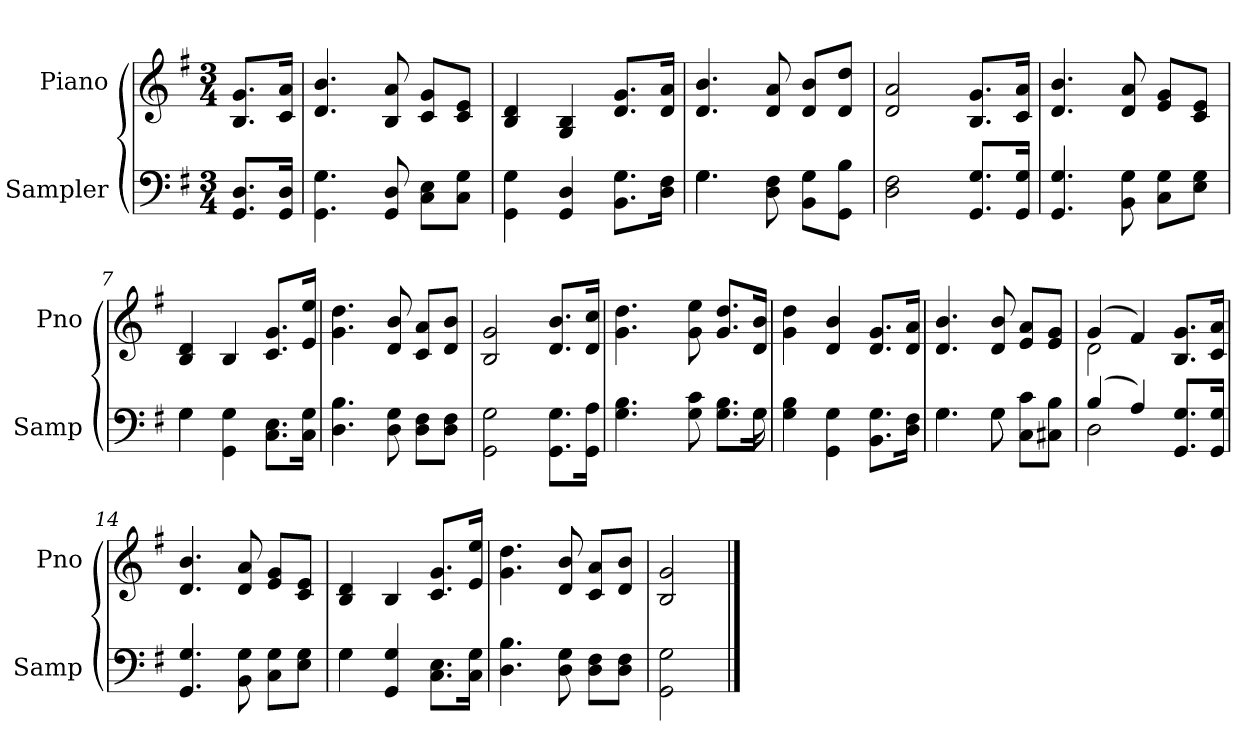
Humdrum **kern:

**kern	**kern
*part2	*part1
*staff2	*staff1
*I"Sampler	*I"Piano
*I'Samp	*I'Pno
*clefF4	*clefG2
*k[f#]	*k[f#]
*G:	*G:
*M3/4	*M3/4
=1	=1
8.GG/ 8.D/L	8.B/ 8.g/L
16GG/ 16D/Jk	16c/ 16a/Jk
=2	=2
4.GG\ 4.G\	4.d 4.b
8GG 8D	8B 8a
8C\ 8E\L	8c/ 8g/L
8C\ 8G\J	8c/ 8e/J
=3	=3
4GG\ 4G\	4B 4d
4GG 4D	4G 4B
8.BB\ 8.G\L	8.d/ 8.g/L
16D\ 16F#\Jk	16d/ 16a/Jk
=4	=4
*^	*
4.G\	4.G	4.d 4.b
8D 8F#	4.ryy	8d 8a
8BB\ 8G\L	.	8d/ 8b/L
8GG\ 8B\J	.	8d/ 8dd/J
*v	*v	*
=5	=5
2D 2F#	2d 2a
8.GG/ 8.G/L	8.B/ 8.g/L
16GG/ 16G/Jk	16c/ 16a/Jk
=6	=6
4.GG 4.G	4.d 4.b
8BB 8G	8d 8a
8C\ 8G\L	8e/ 8g/L
8E\ 8G\J	8c/ 8e/J
=7	=7
*^	*
4G\	4G	4B 4d
4GG\ 4G\	2ryy	4B
8.C\ 8.E\L	.	8.c/ 8.g/L
16C\ 16G\Jk	.	16e/ 16ee/Jk
*v	*v	*
=8	=8
4.D 4.B	4.g 4.dd
8D 8G	8d 8b
8D\ 8F#\L	8c/ 8a/L
8D\ 8F#\J	8d/ 8b/J
=9	=9
2GG\ 2G\	2B 2g
8.GG\ 8.G\L	8.d/ 8.b/L
16GG\ 16A\Jk	16d/ 16cc/Jk
=10	=10
*^	*
4.G 4.B	8.ryy	4.g 4.dd
*v	*v	*
8G 8c	8g 8ee
8.G\ 8.B\L	8.g/ 8.dd/L
*^	*
16G\Jk	16G	16d/ 16b/Jk
*v	*v	*
=11	=11
4G 4B	4g 4dd
4GG\ 4G\	4d 4b
8.BB\ 8.G\L	8.d/ 8.g/L
16D\ 16F#\Jk	16d/ 16a/Jk
=12	=12
*^	*
4.G\	4.G	4.d 4.b
8G\	8G	8d 8b
8C\ 8c\L	4ryy	8e/ 8a/L
8C#X\ 8B\J	.	8e/ 8g/J
=13	=13	=13
*	*	*^
(4B/	2D	(4g/	2d
4A/)	.	4f#)	.
8.GG/ 8.G/L	4ryy	8.B/ 8.g/L	4ryy
16GG/ 16G/Jk	.	16c/ 16a/Jk	.
*v	*v	*	*
*	*v	*v
=14	=14
4.GG 4.G	4.d 4.b
8BB 8G	8d 8a
8C\ 8G\L	8e/ 8g/L
8E\ 8G\J	8c/ 8e/J
=15	=15
*^	*
4G\	4G	4B 4d
4GG 4G	2ryy	4B
8.C\ 8.E\L	.	8.c/ 8.g/L
16C\ 16G\Jk	.	16e/ 16ee/Jk
*v	*v	*
=16	=16
4.D 4.B	4.g 4.dd
8D 8G	8d 8b
8D\ 8F#\L	8c/ 8a/L
8D\ 8F#\J	8d/ 8b/J
=17	=17
2GG\ 2G\	2B 2g
==	==
*-	*-
